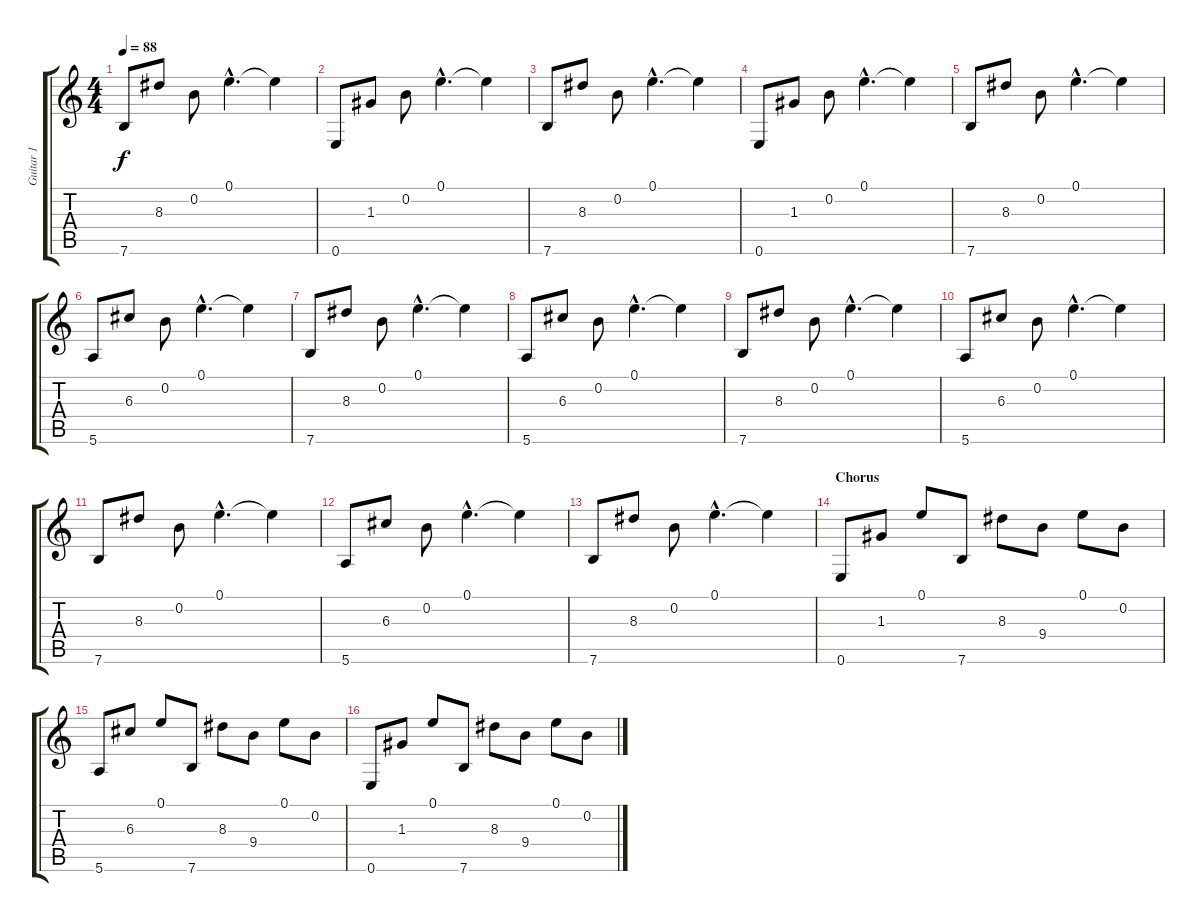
\track ("Guitar 1" "Guitar 1") {instrument electricguitarjazz}
\staff {score tabs}
\tuning (E4 B3 G3 D3 A2 E2) {hide}
\ts (4 4)
\tempo 88
\clef g2
\ks c
7.6.8{dy f} 8.3.8 0.2.8 0.1{hac}.4{d} 0.1{t}.4 |
0.6.8 1.3.8 0.2.8 0.1{hac}.4{d} 0.1{t}.4 |
7.6.8 8.3.8 0.2.8 0.1{hac}.4{d} 0.1{t}.4 |
0.6.8 1.3.8 0.2.8 0.1{hac}.4{d} 0.1{t}.4 |
7.6.8 8.3.8 0.2.8 0.1{hac}.4{d} 0.1{t}.4 |
5.6.8 6.3.8 0.2.8 0.1{hac}.4{d} 0.1{t}.4 |
7.6.8 8.3.8 0.2.8 0.1{hac}.4{d} 0.1{t}.4 |
5.6.8 6.3.8 0.2.8 0.1{hac}.4{d} 0.1{t}.4 |
7.6.8 8.3.8 0.2.8 0.1{hac}.4{d} 0.1{t}.4 |
5.6.8 6.3.8 0.2.8 0.1{hac}.4{d} 0.1{t}.4 |
7.6.8 8.3.8 0.2.8 0.1{hac}.4{d} 0.1{t}.4 |
5.6.8 6.3.8 0.2.8 0.1{hac}.4{d} 0.1{t}.4 |
7.6.8{volume 4} 8.3.8 0.2.8 0.1{hac}.4{d} 0.1{t}.4 |
\section ("" "Chorus")
0.6.8{volume 10} 1.3.8 0.1.8 7.6.8 8.3.8 9.4.8 0.1.8 0.2.8 |
5.6.8 6.3.8 0.1.8 7.6.8 8.3.8 9.4.8 0.1.8 0.2.8 |
0.6.8 1.3.8 0.1.8 7.6.8 8.3.8 9.4.8 0.1.8 0.2.8
